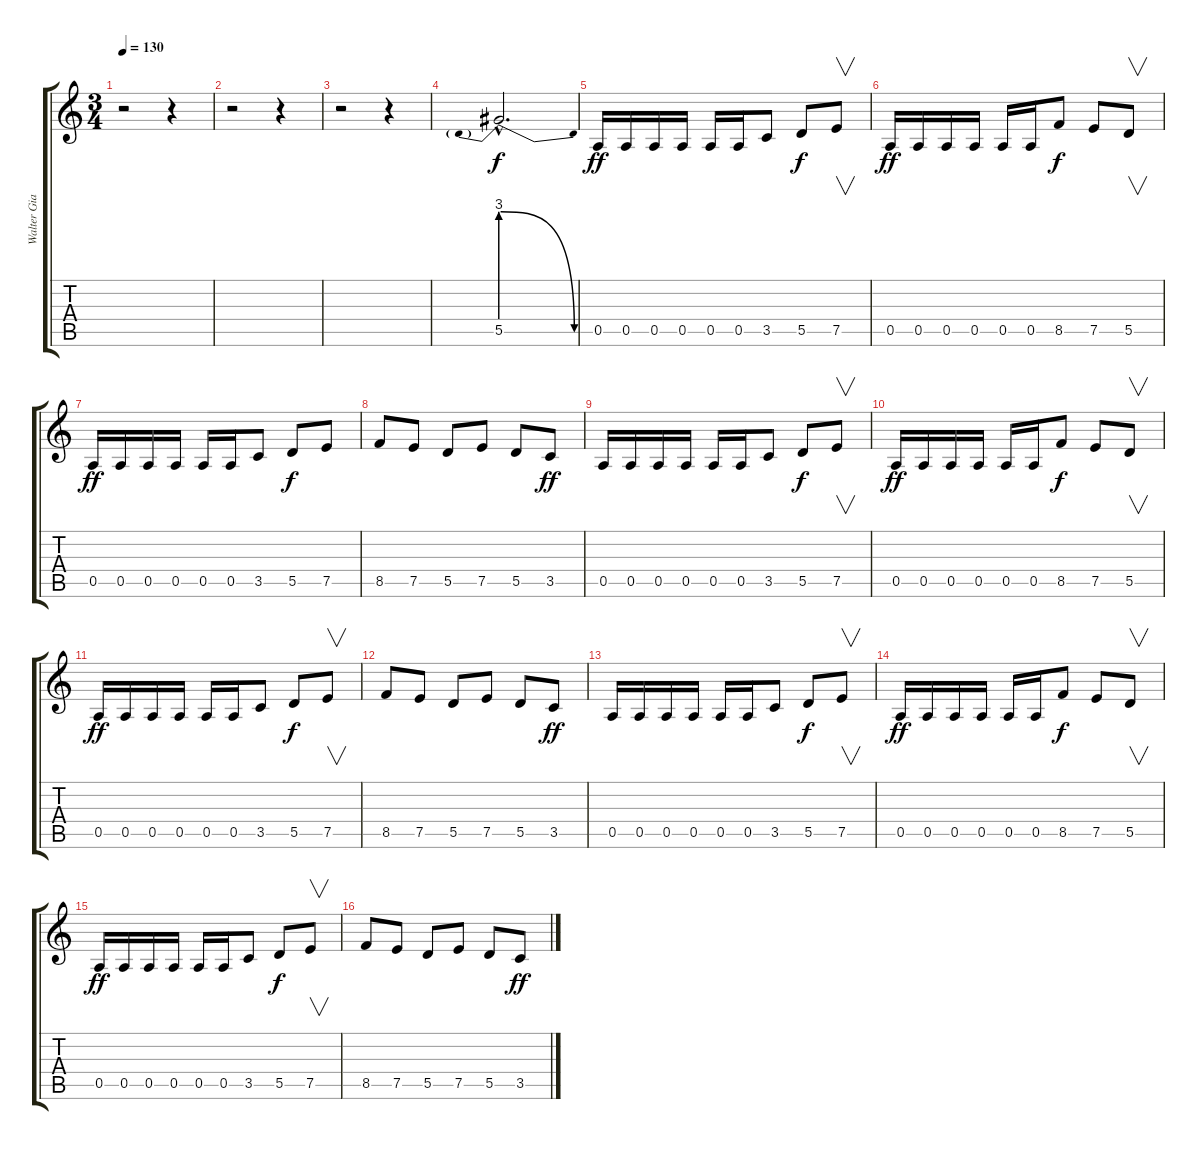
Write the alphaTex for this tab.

\track ("Walter Giardino" "Walter Gia") {instrument overdrivenguitar}
\staff {score tabs}
\tuning (E4 B3 G3 D3 A2 E2) {hide}
\ts (3 4)
\tempo 130
\clef g2
\ks c
r.2{dy f instrument overdrivenguitar} r.4 |
r.2 r.4 |
r.2 r.4 |
5.5{be (prebendrelease 0 12 60 0) hac}.2{d} |
0.5.16{dy ff} 0.5.16 0.5.16 0.5.16 0.5.16 0.5.16 3.5.8 5.5.8{dy f} 7.5.8{v} |
0.5.16{dy ff} 0.5.16 0.5.16 0.5.16 0.5.16 0.5.16 8.5.8{dy f} 7.5.8 5.5.8{v} |
0.5.16{dy ff} 0.5.16 0.5.16 0.5.16 0.5.16 0.5.16 3.5.8 5.5.8{dy f} 7.5.8 |
8.5.8 7.5.8 5.5.8 7.5.8 5.5.8 3.5.8{dy ff} |
0.5.16 0.5.16 0.5.16 0.5.16 0.5.16 0.5.16 3.5.8 5.5.8{dy f} 7.5.8{v} |
0.5.16{dy ff} 0.5.16 0.5.16 0.5.16 0.5.16 0.5.16 8.5.8{dy f} 7.5.8 5.5.8{v} |
0.5.16{dy ff} 0.5.16 0.5.16 0.5.16 0.5.16 0.5.16 3.5.8 5.5.8{dy f} 7.5.8{v} |
8.5.8 7.5.8 5.5.8 7.5.8 5.5.8 3.5.8{dy ff} |
0.5.16 0.5.16 0.5.16 0.5.16 0.5.16 0.5.16 3.5.8 5.5.8{dy f} 7.5.8{v} |
0.5.16{dy ff} 0.5.16 0.5.16 0.5.16 0.5.16 0.5.16 8.5.8{dy f} 7.5.8 5.5.8{v} |
0.5.16{dy ff} 0.5.16 0.5.16 0.5.16 0.5.16 0.5.16 3.5.8 5.5.8{dy f} 7.5.8{v} |
8.5.8 7.5.8 5.5.8 7.5.8 5.5.8 3.5.8{dy ff}
